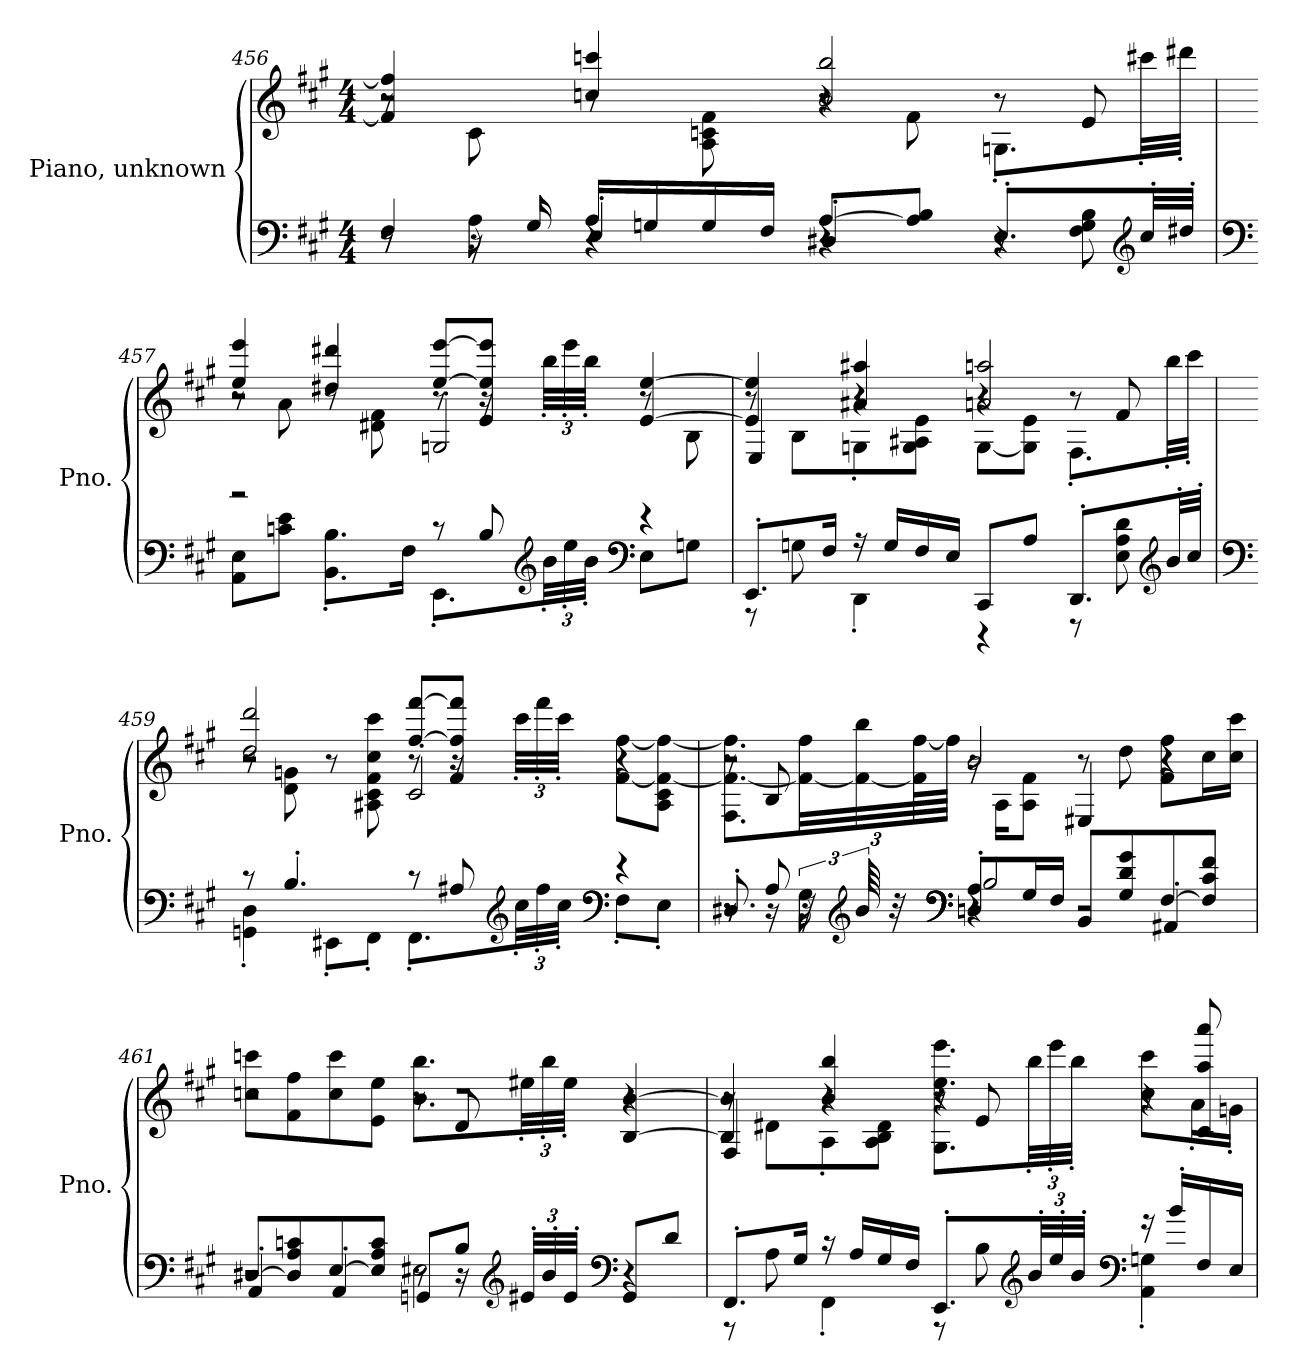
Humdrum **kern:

**kern	**kern
*part1	*part1
*staff2	*staff1
*I"Piano, unknown	*
*I'Pno.	*
!!LO:LB:g=z
*clefF4	*clefG2
*k[f#c#g#]	*k[f#c#g#]
*M4/4	*M4/4
=456	=456
*^	*^
*	*^	*	*^
8r	8r	4F#/	4f#/] 4ff#/]	8r	2r
16r	8A\	.	.	8c#\	.
16G#/	.	.	.	.	.
16A/LL	4r	4E'/	4ccn/ 4cccn/	8r	.
16Gn/	.	.	.	.	.
16G/	.	.	.	8A\ 8cn\ 8f#\	.
16F#/JJ	.	.	.	.	.
[8A/L	4r	4D#X'/	2b/ 2bb/	8r	4r
8A/] 8B/J	.	.	.	8f#\	.
8.E'/L	8r	4r	.	8.Gn'\L	8r
.	8F#\ 8G\ 8B\	.	.	.	8e/
*clefG2	*	*	*	*	*
32cc#'/LL	.	.	.	32ccc#X'\LL	.
32dd#X'/JJJ	.	.	.	32ddd#X'\JJJ	.
*v	*v	*v	*	*	*
=457	=457	=457	=457
*clefF4	*	*	*
*^	*	*	*
2r	8AA\ 8E\L	4ee/ 4eee/	8r	2r
.	8cn\ 8e\J	.	8a\	.
.	8.BB\' 8.B\'L	4dd#X/ 4ddd#X/	8r	.
.	.	.	8d#X\ 8f#\	.
.	16F#\Jk	.	.	.
8r	8.EE'\L	[8ee/ [8eee/L	8r	2Gn'/
8B/	.	8e/ 8ee/] 8eee/]J	16r	.
*clefG2	*	*	*	*
*	*Xbrackettup	*	*Xbrackettup	*
.	48b'\LL	.	48bb'\LLL	.
.	48ee'\	.	48eee'\	.
.	48b'\JJJ	.	48bb'\JJJ	.
*clefF4	*	*	*	*
4r	8E\L	[4e/ [4ee/	8r	.
.	8Gn\J	.	8B\	.
!!LO:PB:g=z	!!	!!
=458	=458	=458	=458	=458
8.EE'/L	8r	4e/] 4ee/]	8r	4E/
.	8Gn\	.	8B\L	.
16F#/Jk	.	.	.	.
16r	4DD'\	4a#X/ 4aa#X/	8Gn'\	4r
16G/LL	.	.	.	.
16F#/	.	.	8G\ 8A#X\ 8e\J	.
16E/JJ	.	.	.	.
8CC#/L	4r	2an/ 2aan/	[8G\L	4r
8A/J	.	.	8G\] 8e\J	.
8.DD'/L	8r	.	8.F#'\L	8r
.	8E\ 8A\ 8d\	.	.	8f#/
*clefG2	*	*	*	*
32b'/LL	.	.	32bb'\LL	.
32cc#'/JJJ	.	.	32ccc#'\JJJ	.
=459	=459	=459	=459	=459
*clefF4	*	*	*	*
8r	4GGn\' 4D\'	2dd/ 2ddd/	8r	2r
4.B'/	.	.	8d\ 8gn\	.
.	8EE#X'\L	.	8r	.
.	8FF#'\J	.	8A#X\ 8c#\ 8f#\ 8cc#\ 8ccc#\	.
8r	8.FF#'\L	[8ff#/ [8fff#/L	8r	2c#'/
8A#X/	.	8f#/ 8ff#/] 8fff#/]J	16r	.
*clefG2	*	*	*	*
.	48cc#'\LL	.	48ccc#'\LLL	.
.	48ff#'\	.	48fff#'\	.
.	48cc#'\JJJ	.	48ccc#'\JJJ	.
*clefF4	*	*	*	*
4r	8F#'\L	4r	[8f#\ [8ff#\L	.
.	8E'\J	.	8A#\ 8c#\ 8f#\_ 8ff#\_J	.
!!LO:LB:g=z	!!	!!
=460	=460	=460	=460	=460
*	*^	*	*	*
8.D#X'/	8r	8r	8r	8.F#\ 8.f#\_ 8.ff#\]L	2r
.	16r	8A/	8B/	.	.
*brackettup	*	*	*	*	*
48r	16G#\	.	.	48f#\_ 48ff#\LL	.
*clefG2	*	*	*	*	*
96b/	.	.	.	48f#\_ 48bb\	.
32r	.	.	.	.	.
.	.	.	.	96f#\] [96ff#\L	.
.	.	.	.	96ff#\JJJJ]	.
*clefF4	*	*	*	*	*
8Dn/' 8A/'L	4r	2B/	2b/	16r	.
.	.	.	.	16A\KL	.
16G#/L	.	.	.	8A\ 8f#\J	.
16F#/JJ	.	.	.	.	.
8BB/L	2r	.	.	8r	4E#X/
8G#/ 8d/ 8g#/	.	.	.	8dd\	.
[8F#/	.	4AA#X'/	4r	8f#\ 8ff#\L	4r
8F#/] 8c#/ 8f#/J	.	.	.	16cc#\L	.
.	.	.	.	16cc#\ 16ccc#\JJ	.
!!LO:LB:g=z	!!	!!
=461	=461	=461	=461	=461	=461
[8D#X/L	2r	4AA'/	1r	8ccn\ 8cccn\L	2r
8D#/] 8A/ 8cn/	.	.	.	8f#\ 8ff#\	.
[8E/	.	4AA'/	.	8cc\ 8ccc\	.
8E/] 8A/ 8c/J	.	.	.	8e\ 8ee\J	.
8r	2E#X\	8GGn/L	.	8.b\ 8.bb\L	8r
16r	.	8B/J	.	.	8d/
*clefG2	*	*	*	*	*
*Xbrackettup	*	*	*	*	*
48e#X'/LLL	.	.	.	48ee#X'\LL	.
48b'/	.	.	.	48bb'\	.
48e#'/JJJ	.	.	.	48ee#'\JJJ	.
*clefF4	*	*	*	*	*
8GG/L	.	4r	.	4r	[4B/ [4b/
8d/J	.	.	.	.	.
*	*v	*v	*	*	*
=462	=462	=462	=462	=462
8.FF#'/L	8r	4F#/	8r	4B/] 4b/]
.	8A\	.	8d#X\L	.
16G#/Jk	.	.	.	.
16r	4FF#'\	4b/ 4bb/	8A'\	4r
16A/LL	.	.	.	.
16G#/	.	.	8A\ 8B\ 8d#\J	.
16F#/JJ	.	.	.	.
8.EE'/L	8r	4r	8.G#\ 8.ee\ 8.eee\L	8r
.	8B\	.	.	8e/
*clefG2	*	*	*	*
48b'/LL	.	.	48bb'\LL	.
48ee'/	.	.	48eee'\	.
48b'/JJJ	.	.	48bb'\JJJ	.
*clefF4	*	*	*	*
16r	4AA\' 4Gn\'	8r	8cc#\ 8ccc#\L	4r
16b'/LL	.	.	.	.
16F#/	.	8c#/ 8aa/ 8aaa/	16a'\L	.
16E/JJ	.	.	16gn'\JJ	.
*v	*v	*	*	*
*	*v	*v	*v
=	=
*-	*-
